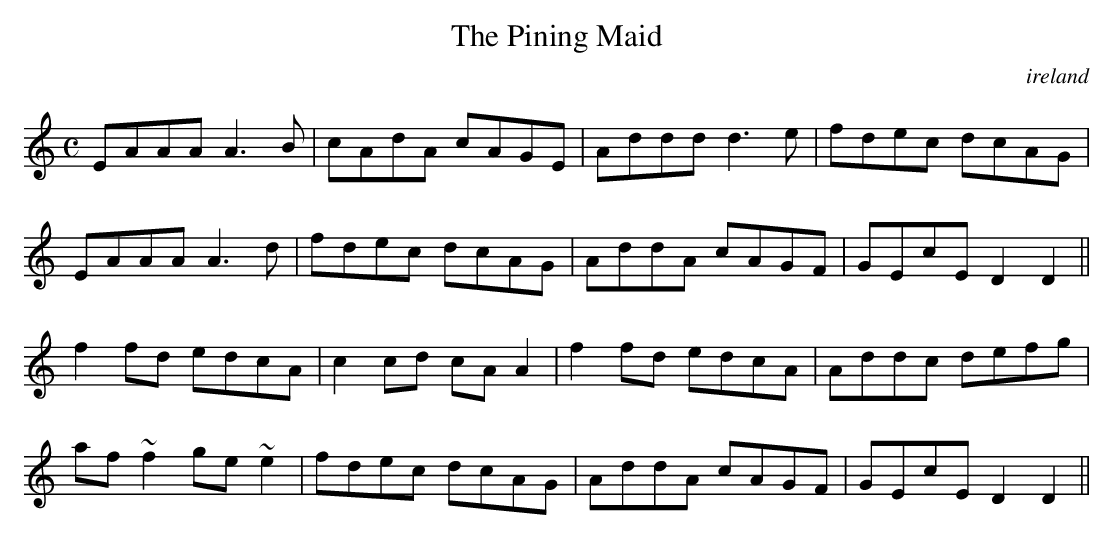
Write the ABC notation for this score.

X:1
T:The Pining Maid
O:ireland
L:1/8
M:C
K:C
EAAA A3 B|cAdA cAGE|Addd d3 e|fdec dcAG|
EAAA A3 d|fdec dcAG|AddA cAGF|GEcE D2D2||
f2 fd edcA|c2 cd cA A2|f2 fd edcA|Addc defg|
af ~f2 ge ~e2|fdec dcAG|AddA cAGF|GEcE D2 D2||
